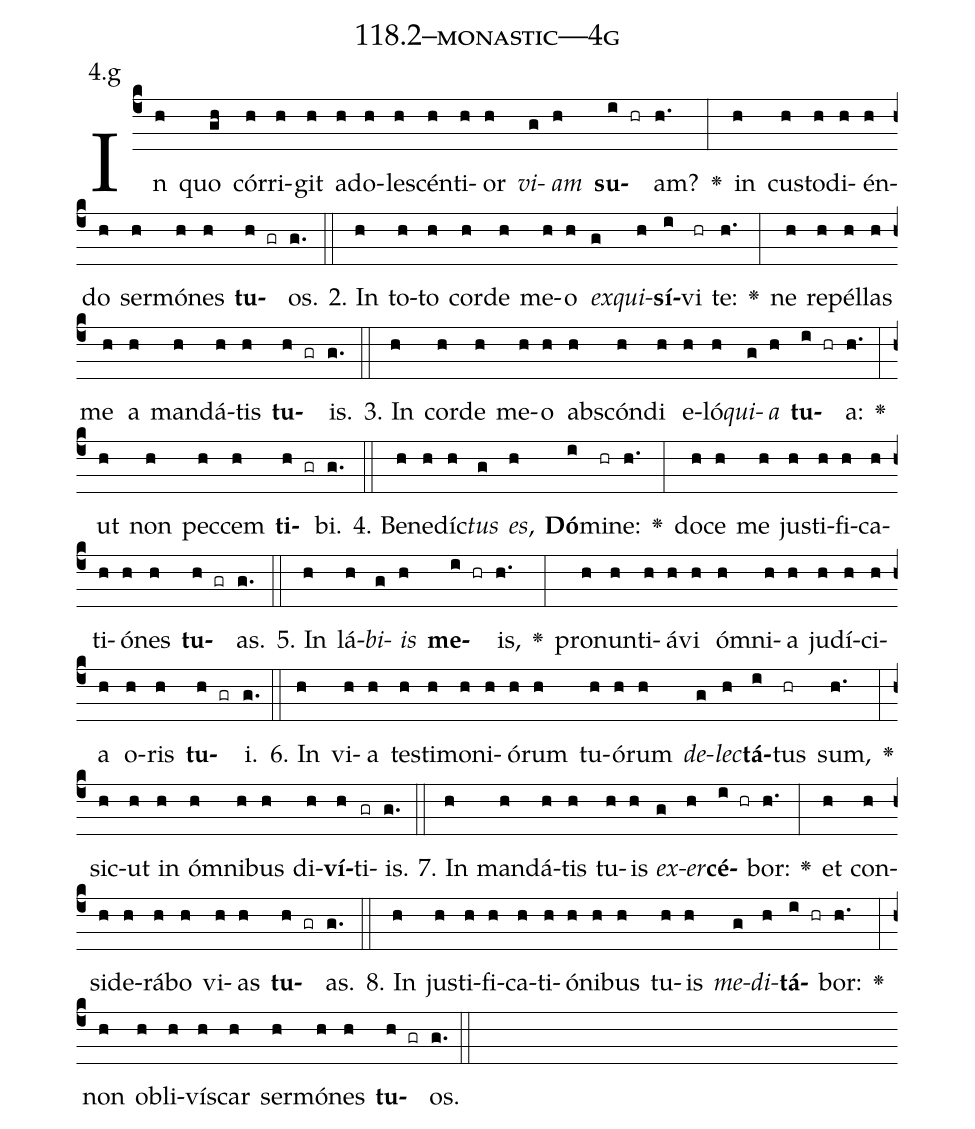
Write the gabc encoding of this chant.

name: 118.2--monastic---4g;
annotation: 4.g;
%%
(c4)In(h) quo(gh) cór(h)ri(h)git(h) ad(h)o(h)le(h)scén(h)ti(h)or(h) <i>vi</i>(g)<i>am</i>(h) <b>su</b>(i hr)am?(h.) <v>\greheightstar</v>(:) in(h) cus(h)to(h)di(h)én(h)do(h) ser(h)mó(h)nes(h) <b>tu</b>(h gr)os.(g.) (::)
2. In(h) to(h)to(h) cor(h)de(h) me(h)o(h) <i>ex</i>(g)<i>qui</i>(h)<b>sí</b>(i)vi(hr) te:(h.) <v>\greheightstar</v>(:) ne(h) re(h)pél(h)las(h) me(h) a(h) man(h)dá(h)tis(h) <b>tu</b>(h gr)is.(g.) (::)
3. In(h) cor(h)de(h) me(h)o(h) abs(h)cón(h)di(h) e(h)ló(h)<i>qui</i>(g)<i>a</i>(h) <b>tu</b>(i hr)a:(h.) <v>\greheightstar</v>(:) ut(h) non(h) pec(h)cem(h) <b>ti</b>(h gr)bi.(g.) (::)
4. Be(h)ne(h)díc(h)<i>tus</i>(g) <i>es</i>,(h) <b>Dó</b>(i)mi(hr)ne:(h.) <v>\greheightstar</v>(:) do(h)ce(h) me(h) jus(h)ti(h)fi(h)ca(h)ti(h)ó(h)nes(h) <b>tu</b>(h gr)as.(g.) (::)
5. In(h) lá(h)<i>bi</i>(g)<i>is</i>(h) <b>me</b>(i hr)is,(h.) <v>\greheightstar</v>(:) pro(h)nun(h)ti(h)á(h)vi(h) óm(h)ni(h)a(h) ju(h)dí(h)ci(h)a(h) o(h)ris(h) <b>tu</b>(h gr)i.(g.) (::)
6. In(h) vi(h)a(h) tes(h)ti(h)mo(h)ni(h)ó(h)rum(h) tu(h)ó(h)rum(h) <i>de</i>(g)<i>lec</i>(h)<b>tá</b>(i)tus(hr) sum,(h.) <v>\greheightstar</v>(:) sic(h)ut(h) in(h) óm(h)ni(h)bus(h) di(h)<b>ví</b>(h)ti(gr)is.(g.) (::)
7. In(h) man(h)dá(h)tis(h) tu(h)is(h) <i>ex</i>(g)<i>er</i>(h)<b>cé</b>(i hr)bor:(h.) <v>\greheightstar</v>(:) et(h) con(h)si(h)de(h)rá(h)bo(h) vi(h)as(h) <b>tu</b>(h gr)as.(g.) (::)
8. In(h) jus(h)ti(h)fi(h)ca(h)ti(h)ó(h)ni(h)bus(h) tu(h)is(h) <i>me</i>(g)<i>di</i>(h)<b>tá</b>(i hr)bor:(h.) <v>\greheightstar</v>(:) non(h) ob(h)li(h)vís(h)car(h) ser(h)mó(h)nes(h) <b>tu</b>(h gr)os.(g.) (::)
